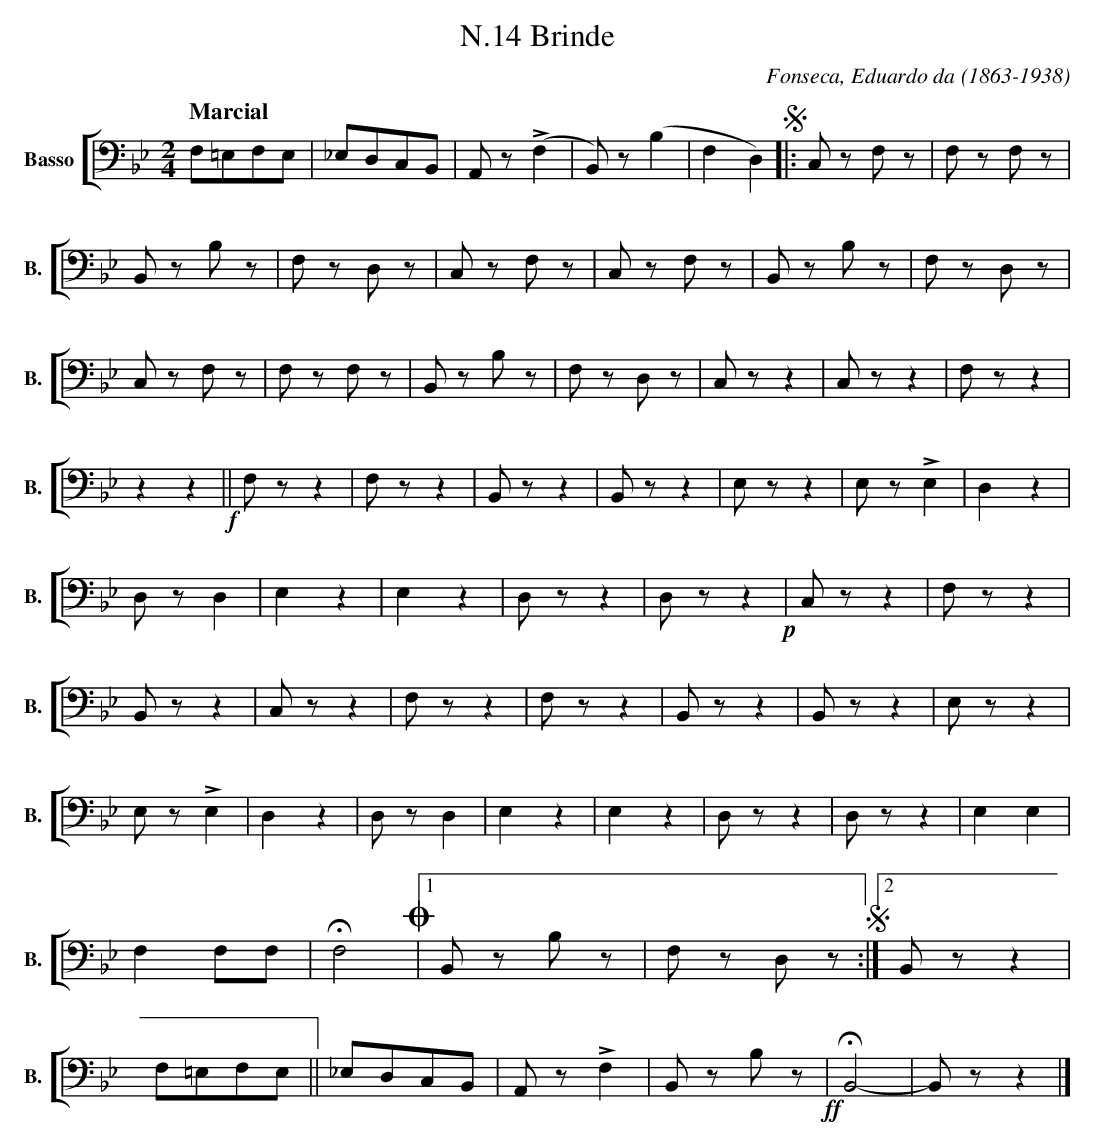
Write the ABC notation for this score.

X:1
T:N.14 Brinde
C:Fonseca, Eduardo da (1863-1938)
M:2/4
L:1/4
K:Bb
V: 6 clef=bass name="Basso" sname="B."
%%staves [ 6 ]
[Q:"Marcial"] F,/=E,/F,/E,/ | _E,/D,/C,/B,,/ | A,,/z/ !>!(F, | B,,/)z/ (B, | F,D,) !segno!|: \
   C,/z/ F,/z/ | F,/z/ F,/z/ | B,,/z/ B,/z/ |  F,/z/ D,/z/ | C,/z/  F,/z/ | C,/z/  F,/z/ | B,,/z/ B,/z/ | \
   F,/z/ D,/z/|C,/z/ F,/z/|F,/z/ F,/z/|B,,/z/ B,/z/|F,/z/ D,/z/|C,/z/z|C,/z/z|F,/z/z|zz!f!|| \
   F,/z/z | F,/z/z | B,,/z/z | B,,/z/z | E,/z/z | E,/z/!>!E, | D,z | D,/z/D, | E,z | E,z | D,/z/z | \
   D,/z/z!p! | C,/z/z | F,/z/z | B,,/z/z | C,/z/z | \
   F,/z/z | F,/z/z | B,,/z/z | B,,/z/z | E,/z/z | E,/z/!>!E, | D,z | D,/z/D, | E,z | E,z | D,/z/z | \
   D,/z/z|E,E,|F,F,/F,/|\
   !fermata!F,2!coda!|[1 B,,/z/ B,/z/|F,/z/ D,/z/ !segno!:|2 B,,/z/z | F,/=E,/F,/E,/ || \
   _E,/D,/C,/B,,/ | A,,/z/!>!F,|B,,/z/ B,/z/!ff!|!fermata!B,,2-|B,,/z/z |]
